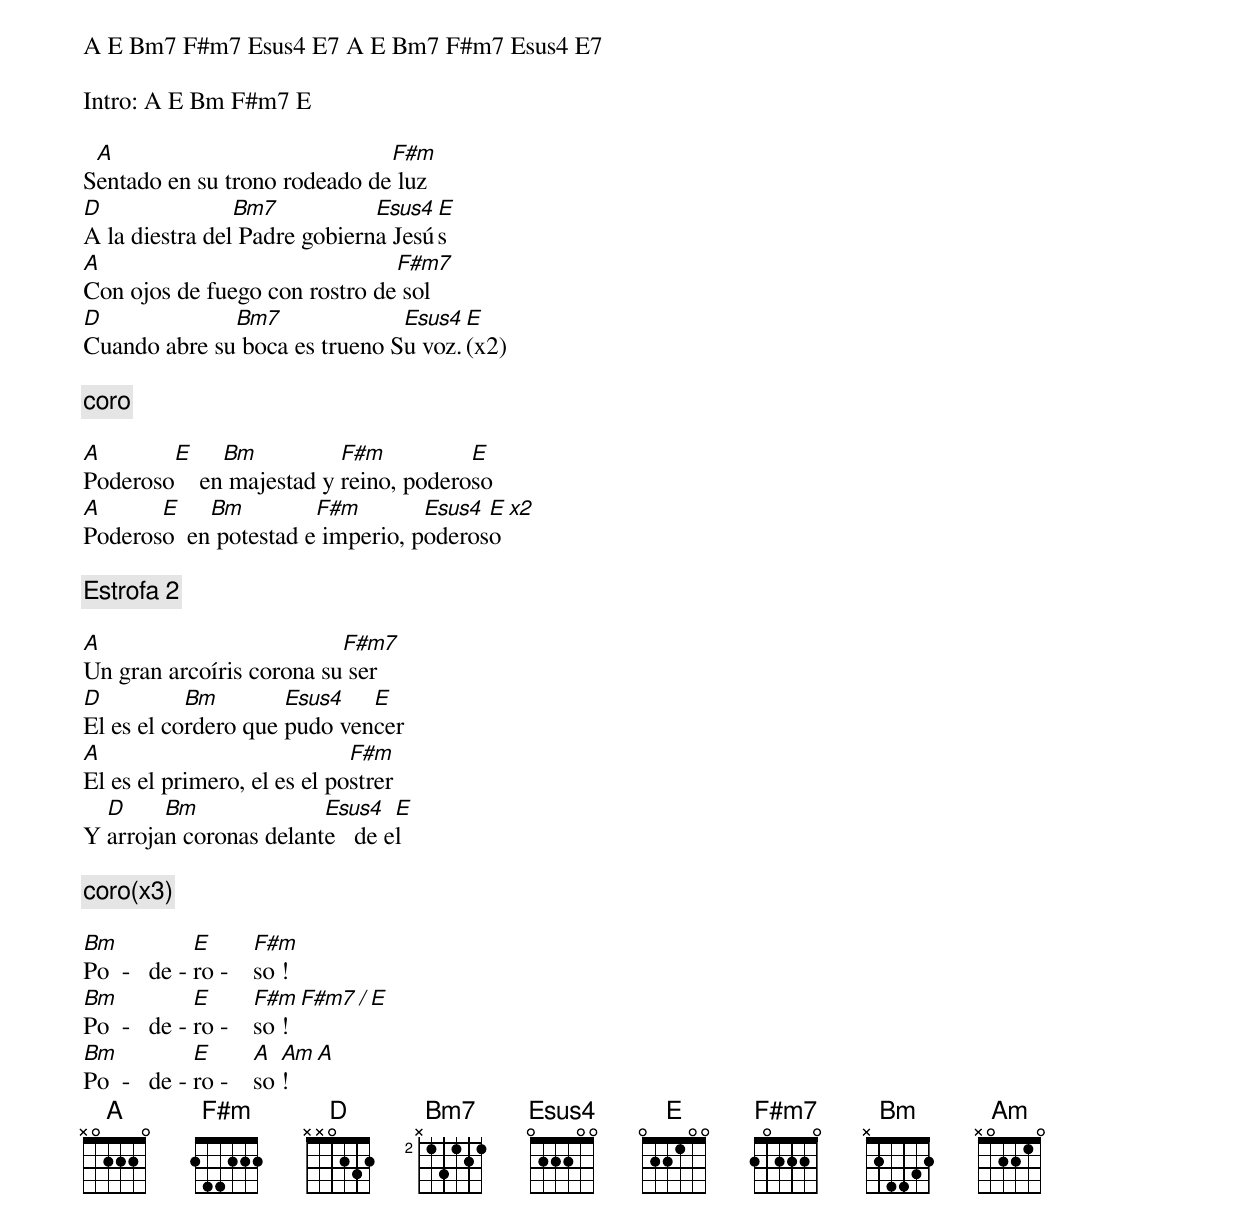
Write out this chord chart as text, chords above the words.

A E Bm7 F#m7 Esus4 E7 A E Bm7 F#m7 Esus4 E7

Intro: A E Bm F#m7 E

 A                            F#m
Sentado en su trono rodeado de luz
D               Bm7           Esus4 E
A la diestra del Padre gobierna Jesús
A                              F#m7
Con ojos de fuego con rostro de sol
D             Bm7              Esus4 E
Cuando abre su boca es trueno Su voz.(x2)

              [coro]

A       E     Bm          F#m          E
Poderoso    en majestad y reino, poderoso
A      E    Bm         F#m        Esus4 E
Poderoso  en potestad e imperio, poderoso [x2]

             [Estrofa 2]

A                         F#m7
Un gran arcoíris corona su ser
D          Bm        Esus4   E
El es el cordero que pudo vencer
A                            F#m
El es el primero, el es el postrer
  D     Bm              Esus4   E
Y arrojan coronas delante   de el

              [coro](x3)

Bm           E       F#m
Po  -   de - ro -    so !
Bm           E       F#m  F#m7 / E
Po  -   de - ro -    so !
Bm           E       A  Am  A
Po  -   de - ro -    so !
